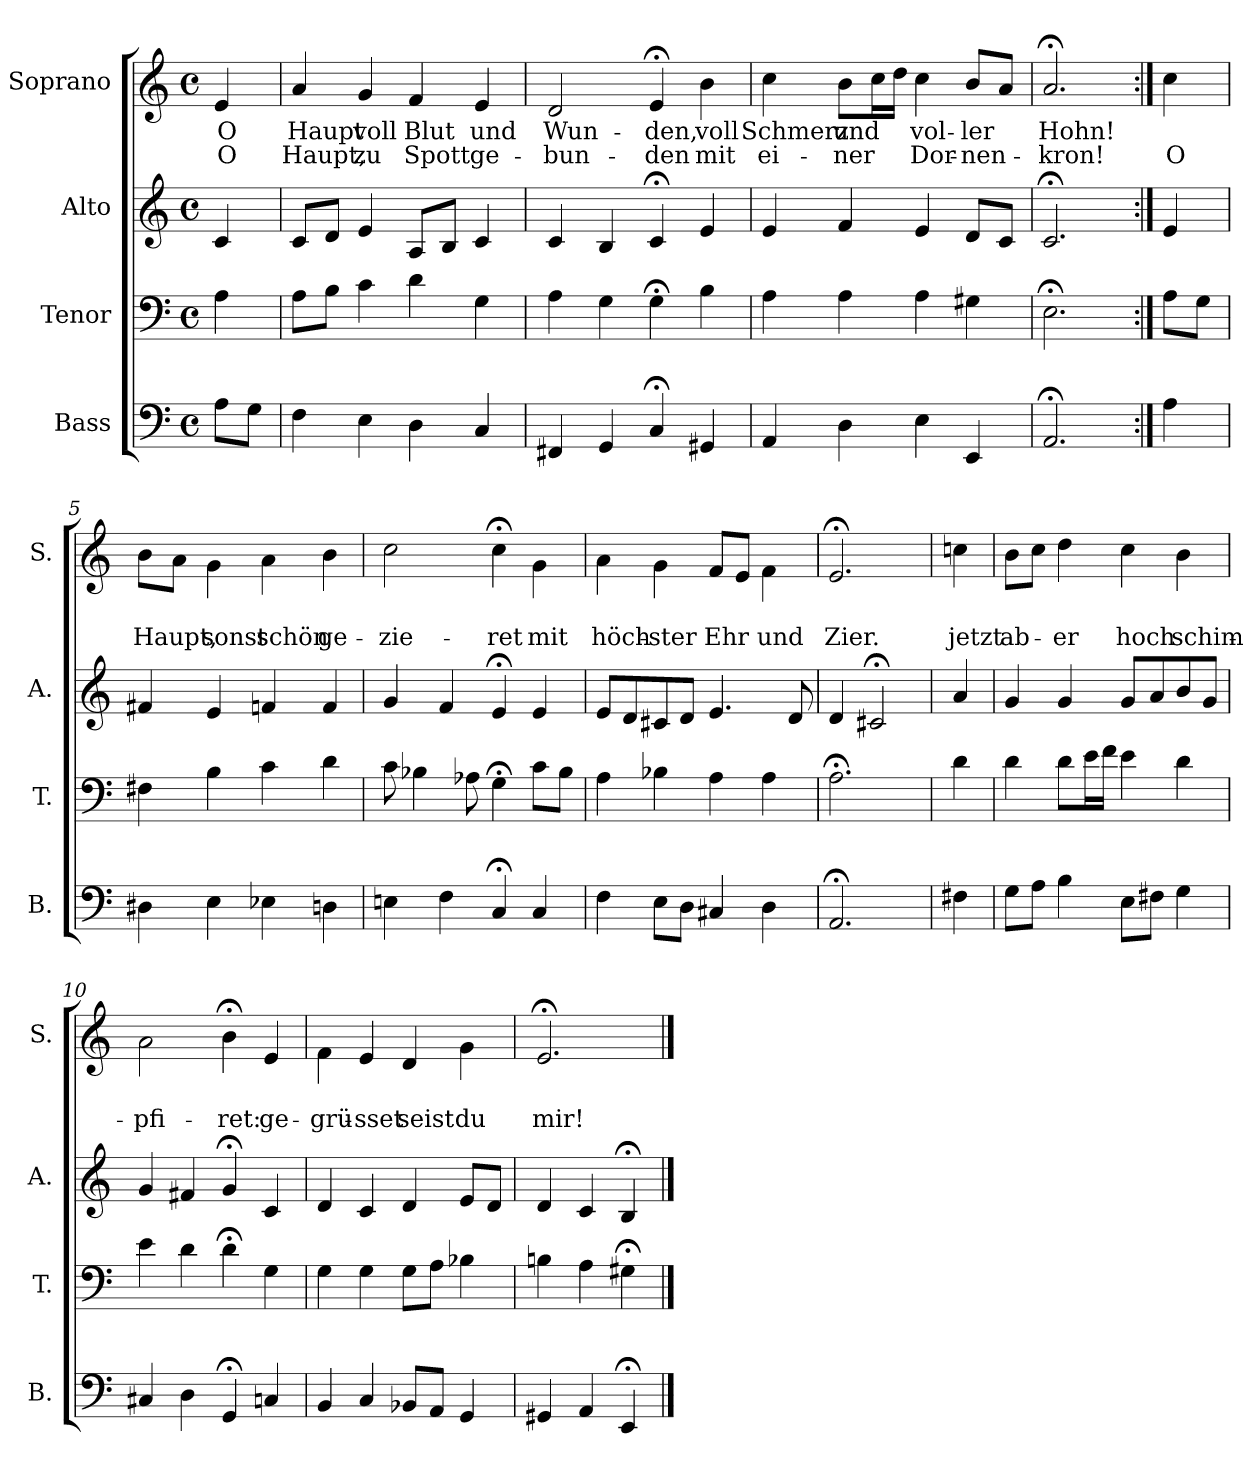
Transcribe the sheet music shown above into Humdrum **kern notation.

**kern	**kern	**kern	**kern	**text	**text
*part4	*part3	*part2	*part1	*part1	*part1
*staff4	*staff3	*staff2	*staff1	*staff1	*staff1
*I"Bass	*I"Tenor	*I"Alto	*I"Soprano	*	*
*I'B.	*I'T.	*I'A.	*I'S.	*	*
*clefF4	*clefF4	*clefG2	*clefG2	*	*
*k[]	*k[]	*k[]	*k[]	*	*
*	*	*	*a:	*	*
*M4/4	*M4/4	*M4/4	*M4/4	*	*
*met(c)	*met(c)	*met(c)	*met(c)	*	*
=	=	=	=	=	=
8A\L	4A\	4c/	4e/	O	O
8G\J	.	.	.	.	.
=1	=1	=1	=1	=1	=1
4F\	8A\L	8c/L	4a/	Haupt	Haupt,
.	8B\J	8d/J	.	.	.
4E\	4c\	4e/	4g/	voll	zu
4D\	4d\	8A/L	4f/	Blut	Spott
.	.	8B/J	.	.	.
4C/	4G\	4c/	4e/	und	ge-
=2	=2	=2	=2	=2	=2
4FF#X/	4A\	4c/	2d/	Wun-	-bun-
4GG/	4G\	4B/	.	.	.
4C;</	4G;<\	4c;</	4e;</	-den,	-den
4GG#X/	4B\	4e/	4b\	voll	mit
=3	=3	=3	=3	=3	=3
4AA/	4A\	4e/	4cc\	Schmerz	ei-
4D\	4A\	4f/	8b\L	und	-ner
.	.	.	16cc\L	.	.
.	.	.	16dd\JJ	.	.
4E\	4A\	4e/	4cc\	vol-	Dor-
4EE/	4G#X\	8d/L	8b/L	-ler	-nen-
.	.	8c/J	8a/J	.	.
=4	=4	=4	=4	=4	=4
2.AA;</	2.E;<\	2.c;</	2.a;</	Hohn!	-kron!
!!LO:LB:g=z
=4a:|!	=4a:|!	=4a:|!	=4a:|!	=4a:|!	=4a:|!
4A\	8A\L	4e/	4cc\	.	O
.	8G\J	.	.	.	.
=5	=5	=5	=5	=5	=5
4D#X\	4F#X\	4f#X/	8b\L	.	Haupt,
.	.	.	8a\J	.	.
4E\	4B\	4e/	4g\	.	sonst
4E-X\	4c\	4fn/	4a\	.	schön
4Dn\	4d\	4f/	4b\	.	ge-
=6	=6	=6	=6	=6	=6
4En\	8c\	4g/	2cc\	.	-zie-
.	4B-X\	.	.	.	.
4F\	.	4f/	.	.	.
.	8A-X\	.	.	.	.
4C;</	4G;<\	4e;</	4cc;<\	.	-ret
4C/	8c\L	4e/	4g\	.	mit
.	8B-\J	.	.	.	.
=7	=7	=7	=7	=7	=7
4F\	4A\	8e/L	4a\	.	höch-
.	.	8d/	.	.	.
8E\L	4B-X\	8c#X/	4g\	.	-ster
8D\J	.	8d/J	.	.	.
4C#X/	4A\	4.e/	8f/L	.	Ehr
.	.	.	8e/J	.	.
4D\	4A\	.	4f\	.	und
.	.	8d/	.	.	.
=8	=8	=8	=8	=8	=8
2.AA;</	2.A;<\	4d/	2.e;</	.	Zier.
.	.	2c#X;</	.	.	.
!!LO:PB:g=z
=8a	=8a	=8a	=8a	=8a	=8a
4F#X\	4d\	4a/	4ccn\	.	jetzt
=9	=9	=9	=9	=9	=9
8G\L	4d\	4g/	8b\L	.	ab-
8A\J	.	.	8cc\J	.	.
4B\	8d\L	4g/	4dd\	.	-er
.	16e\L	.	.	.	.
.	16f\JJ	.	.	.	.
8E\L	4e\	8g/L	4cc\	.	hoch
8F#X\J	.	8a/	.	.	.
4G\	4d\	8b/	4b\	.	schim-
.	.	8g/J	.	.	.
=10	=10	=10	=10	=10	=10
4C#X/	4e\	4g/	2a\	.	-pfi-
4D\	4d\	4f#X/	.	.	.
4GG;</	4d;<\	4g;</	4b;<\	.	-ret:
4Cn/	4G\	4c/	4e/	.	ge-
=11	=11	=11	=11	=11	=11
4BB/	4G\	4d/	4f\	.	-grü-
4C/	4G\	4c/	4e/	.	-sset
8BB-X/L	8G\L	4d/	4d/	.	seist
8AA/J	8A\J	.	.	.	.
4GG/	4B-X\	8e/L	4g\	.	du
.	.	8d/J	.	.	.
=12	=12	=12	=12	=12	=12
4GG#X/	4Bn\	4d/	2.e;</	.	mir!
4AA/	4A\	4c/	.	.	.
4EE;</	4G#X;<\	4B;</	.	.	.
==	==	==	==	==	==
*-	*-	*-	*-	*-	*-
